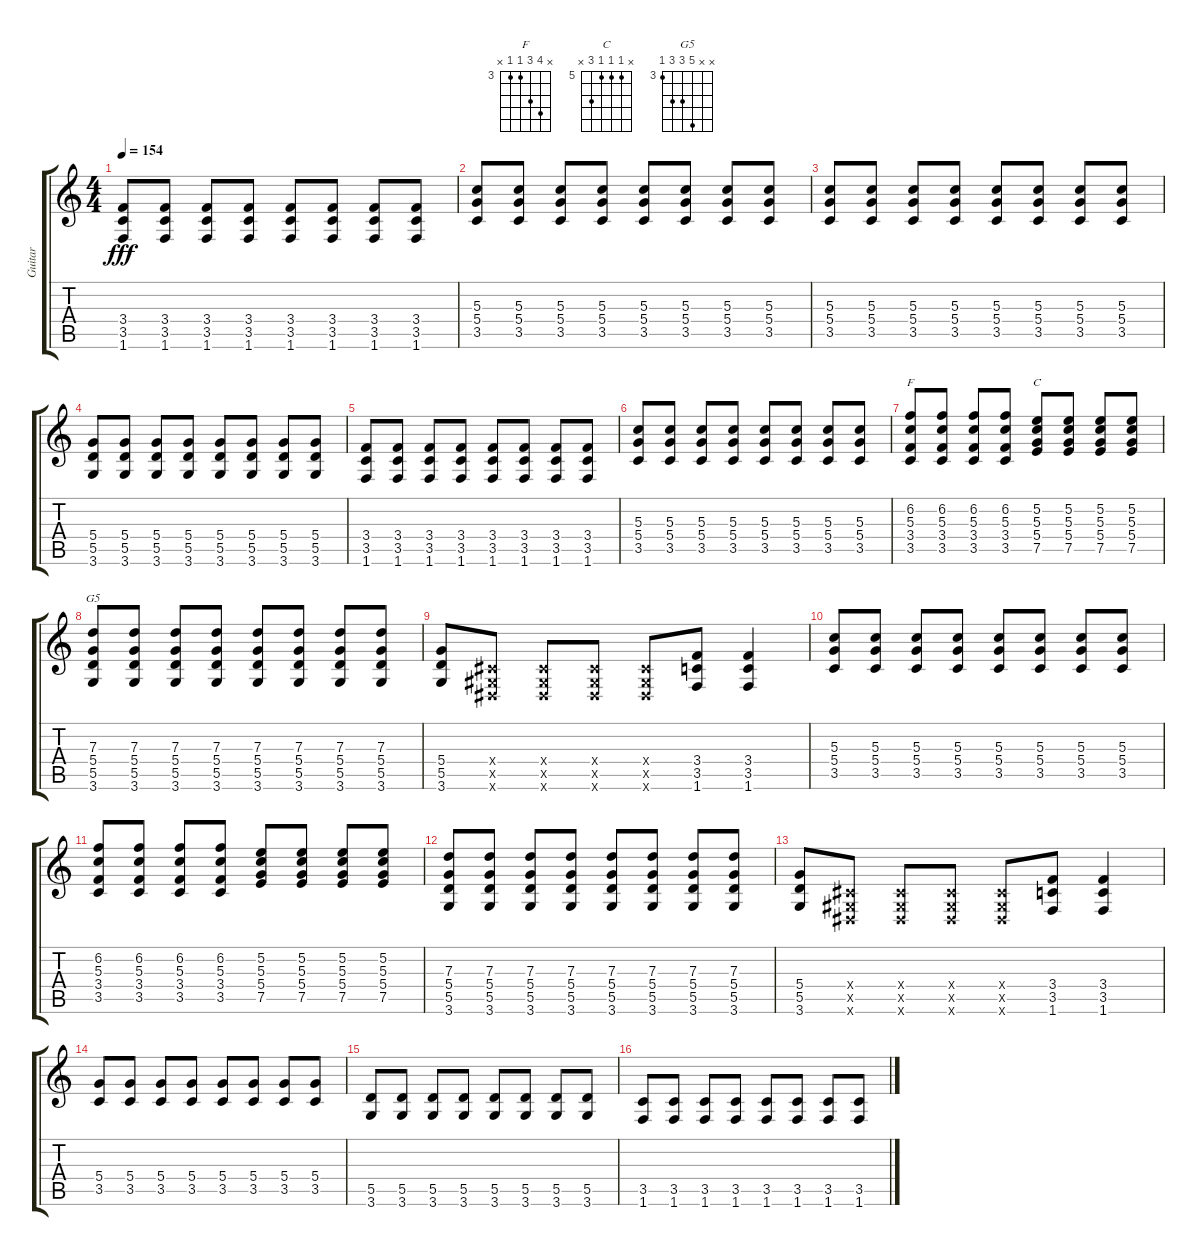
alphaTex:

\track ("Guitar" "Guitar") {instrument overdrivenguitar}
\staff {score tabs}
\tuning (E4 B3 G3 D3 A2 E2) {hide}
\chord ("F" x 6 5 3 3 x) {firstfret 3}
\chord ("C" x 5 5 5 7 x) {firstfret 5}
\chord ("G5" x x 7 5 5 3) {firstfret 3}
\ts (4 4)
\tempo 154
\clef g2
\ks c
(3.4 3.5 1.6).8{dy fff} (3.4 3.5 1.6).8 (3.4 3.5 1.6).8 (3.4 3.5 1.6).8 (3.4 3.5 1.6).8 (3.4 3.5 1.6).8 (3.4 3.5 1.6).8 (3.4 3.5 1.6).8 |
(5.3 5.4 3.5).8 (5.3 5.4 3.5).8 (5.3 5.4 3.5).8 (5.3 5.4 3.5).8 (5.3 5.4 3.5).8 (5.3 5.4 3.5).8 (5.3 5.4 3.5).8 (5.3 5.4 3.5).8 |
(5.3 5.4 3.5).8 (5.3 5.4 3.5).8 (5.3 5.4 3.5).8 (5.3 5.4 3.5).8 (5.3 5.4 3.5).8 (5.3 5.4 3.5).8 (5.3 5.4 3.5).8 (5.3 5.4 3.5).8 |
(5.4 5.5 3.6).8 (5.4 5.5 3.6).8 (5.4 5.5 3.6).8 (5.4 5.5 3.6).8 (5.4 5.5 3.6).8 (5.4 5.5 3.6).8 (5.4 5.5 3.6).8 (5.4 5.5 3.6).8 |
(3.4 3.5 1.6).8 (3.4 3.5 1.6).8 (3.4 3.5 1.6).8 (3.4 3.5 1.6).8 (3.4 3.5 1.6).8 (3.4 3.5 1.6).8 (3.4 3.5 1.6).8 (3.4 3.5 1.6).8 |
(5.3 5.4 3.5).8 (5.3 5.4 3.5).8 (5.3 5.4 3.5).8 (5.3 5.4 3.5).8 (5.3 5.4 3.5).8 (5.3 5.4 3.5).8 (5.3 5.4 3.5).8 (5.3 5.4 3.5).8 |
(6.2 5.3 3.4 3.5).8{ch "F"} (6.2 5.3 3.4 3.5).8 (6.2 5.3 3.4 3.5).8 (6.2 5.3 3.4 3.5).8 (5.2 5.3 5.4 7.5).8{ch "C"} (5.2 5.3 5.4 7.5).8 (5.2 5.3 5.4 7.5).8 (5.2 5.3 5.4 7.5).8 |
(7.3 5.4 5.5 3.6).8{ch "G5"} (7.3 5.4 5.5 3.6).8 (7.3 5.4 5.5 3.6).8 (7.3 5.4 5.5 3.6).8 (7.3 5.4 5.5 3.6).8 (7.3 5.4 5.5 3.6).8 (7.3 5.4 5.5 3.6).8 (7.3 5.4 5.5 3.6).8 |
(5.4 5.5 3.6).8 (-1.4{x} -1.5{x} -1.6{x}).8 (-1.4{x} -1.5{x} -1.6{x}).8 (-1.4{x} -1.5{x} -1.6{x}).8 (-1.4{x} -1.5{x} -1.6{x}).8 (3.4 3.5 1.6).8 (3.4 3.5 1.6).4 |
(5.3 5.4 3.5).8 (5.3 5.4 3.5).8 (5.3 5.4 3.5).8 (5.3 5.4 3.5).8 (5.3 5.4 3.5).8 (5.3 5.4 3.5).8 (5.3 5.4 3.5).8 (5.3 5.4 3.5).8 |
(6.2 5.3 3.4 3.5).8 (6.2 5.3 3.4 3.5).8 (6.2 5.3 3.4 3.5).8 (6.2 5.3 3.4 3.5).8 (5.2 5.3 5.4 7.5).8 (5.2 5.3 5.4 7.5).8 (5.2 5.3 5.4 7.5).8 (5.2 5.3 5.4 7.5).8 |
(7.3 5.4 5.5 3.6).8 (7.3 5.4 5.5 3.6).8 (7.3 5.4 5.5 3.6).8 (7.3 5.4 5.5 3.6).8 (7.3 5.4 5.5 3.6).8 (7.3 5.4 5.5 3.6).8 (7.3 5.4 5.5 3.6).8 (7.3 5.4 5.5 3.6).8 |
(5.4 5.5 3.6).8 (-1.4{x} -1.5{x} -1.6{x}).8 (-1.4{x} -1.5{x} -1.6{x}).8 (-1.4{x} -1.5{x} -1.6{x}).8 (-1.4{x} -1.5{x} -1.6{x}).8 (3.4 3.5 1.6).8 (3.4 3.5 1.6).4 |
(5.4 3.5).8 (5.4 3.5).8 (5.4 3.5).8 (5.4 3.5).8 (5.4 3.5).8 (5.4 3.5).8 (5.4 3.5).8 (5.4 3.5).8 |
(5.5 3.6).8 (5.5 3.6).8 (5.5 3.6).8 (5.5 3.6).8 (5.5 3.6).8 (5.5 3.6).8 (5.5 3.6).8 (5.5 3.6).8 |
(3.5 1.6).8 (3.5 1.6).8 (3.5 1.6).8 (3.5 1.6).8 (3.5 1.6).8 (3.5 1.6).8 (3.5 1.6).8 (3.5 1.6).8
